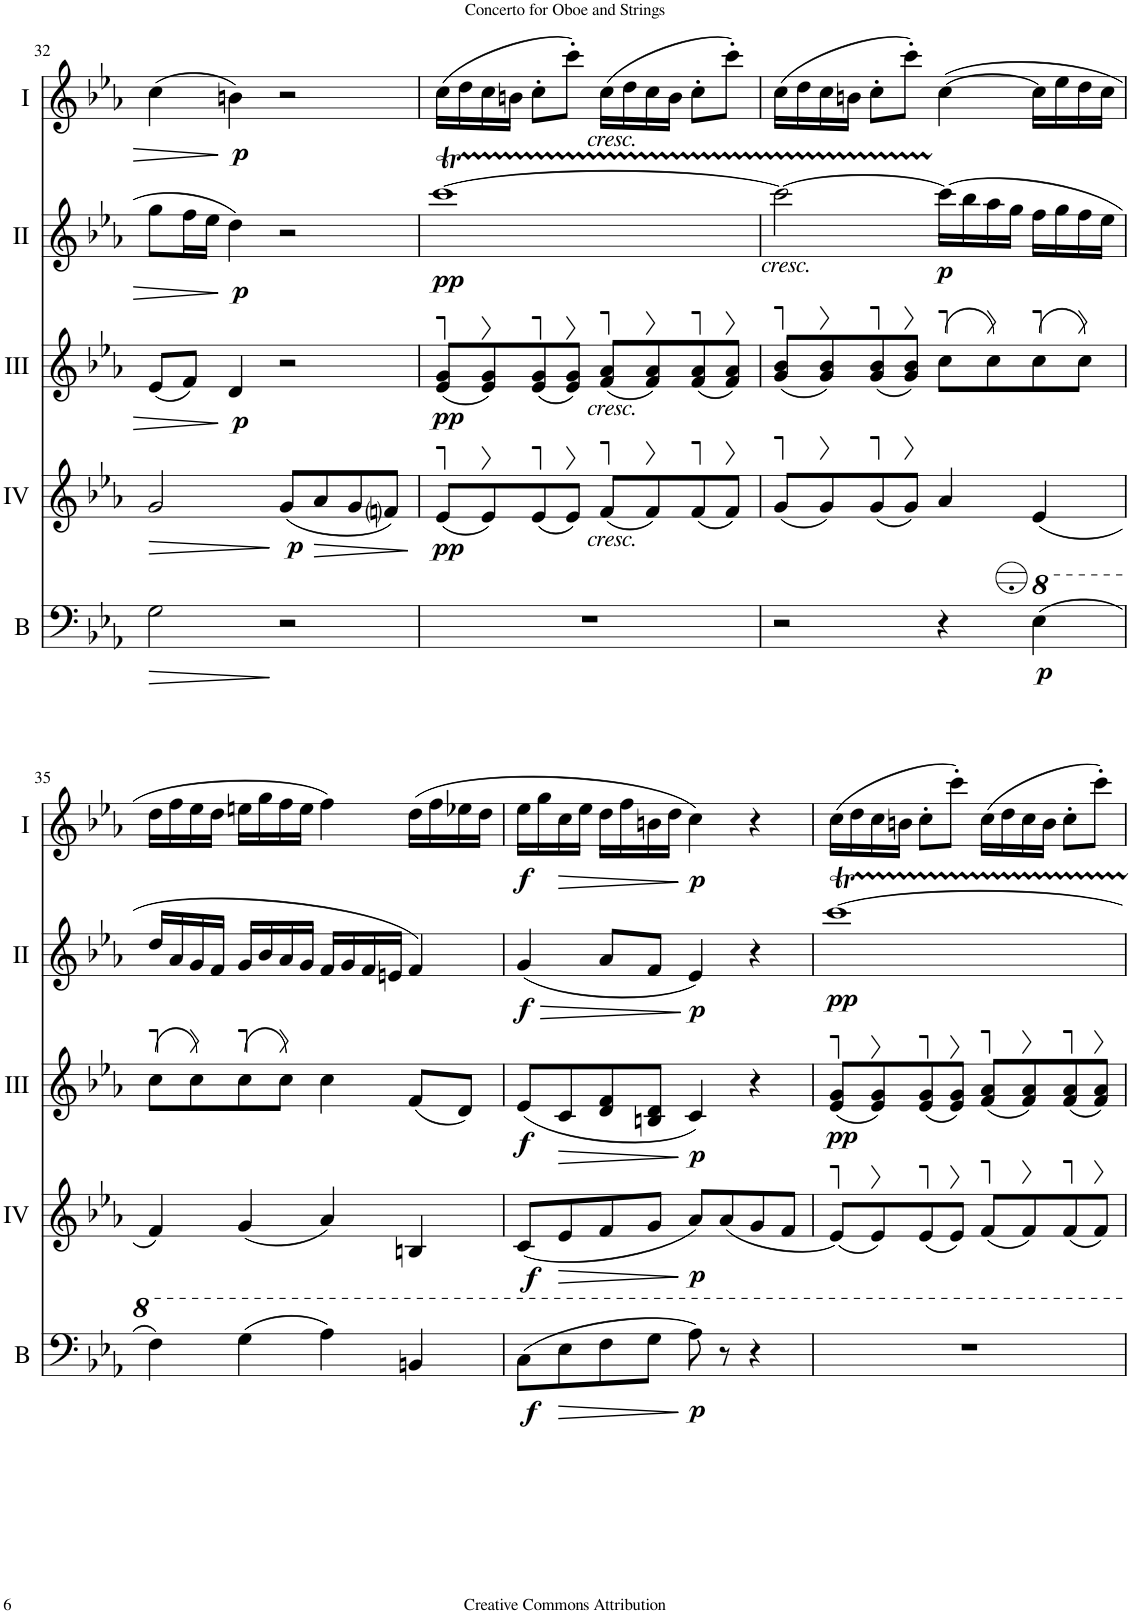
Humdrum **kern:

**kern	**dynam	**kern	**dynam	**kern	**dynam	**kern	**dynam	**kern	**dynam
*part5	*part5	*part4	*part4	*part3	*part3	*part2	*part2	*part1	*part1
*staff5	*staff5	*staff4	*staff4	*staff3	*staff3	*staff2	*staff2	*staff1	*staff1
*I"Bass	*	*I"Acc. 4	*	*I"Acc. 3	*	*I"Acc. 2	*	*I"Acc. 1	*
*I'B	*	*	*	*	*	*	*	*	*
!!LO:PB:g=z
*clefF4	*	*clefG2	*	*clefG2	*	*clefG2	*	*clefG2	*
*Trd7c12	*	*Trd7c12	*	*	*	*	*	*	*
*k[b-e-a-]	*	*k[b-e-a-]	*	*k[b-e-a-]	*	*k[b-e-a-]	*	*k[b-e-a-]	*
*M4/4	*	*M4/4	*	*M4/4	*	*M4/4	*	*M4/4	*
*met(c)	*	*met(c)	*	*met(c)	*	*met(c)	*	*met(c)	*
=32	=32	=32	=32	=32	=32	=32	=32	=32	=32
!	!LO:HP:b	!	!LO:HP:b	!	!	!	!	!	!
2G\	>	2g/	>	(8e-/L	.	8gg\L	.	(4cc\	.
.	.	.	.	8f/J)	.	16ff\L	.	.	.
.	.	.	.	.	.	16ee-\JJ	.	.	.
!	!	!	!	!	!LO:DY:b	!	!LO:DY:b	!	!LO:DY:b
.	.	.	.	4d/	p	4dd\	p	4bn\)	p
!	!	!	!LO:DY:n=1:b	!	!	!	!	!	!
2r	]	(8g/L	] p	2r	.	2r	.	2r	.
!	!	!	!LO:HP:b	!	!	!	!	!	!
.	.	8a-/	>	.	.	.	.	.	.
.	.	8g/	.	.	.	.	.	.	.
.	.	8fni/J)	.	.	.	.	.	.	.
.	.	.	]	.	.	.	.	.	.
=33	=33	=33	=33	=33	=33	=33	=33	=33	=33
!	!	!	!LO:DY:b	!	!LO:DY:b	!	!LO:DY:b	!	!
1r	.	(8e-/L	pp	(8e-/ 8g/L	pp	[1cccT	pp	(16cc\LL	.
.	.	.	.	.	.	.	.	16dd\	.
.	.	8e-/)	.	8e-/ 8g/)	.	.	.	16cc\	.
.	.	.	.	.	.	.	.	16bn\JJ	.
.	.	(8e-/	.	(8e-/ 8g/	.	.	.	8cc'\L	.
.	.	8e-/J)	.	8e-/ 8g/J)	.	.	.	8ccc'\J)	.
!	!	!	!	!	!	!	!	!LO:TX:b:i:t=cresc.	!
!	!	!	!	!LO:TX:b:i:t=cresc.	!	!	!	!	!
!	!	!LO:TX:b:i:t=cresc.	!	!	!	!	!	!	!
.	.	(8f/L	.	(8f/ 8a-/L	.	.	.	(16cc\LL	.
.	.	.	.	.	.	.	.	16dd\	.
.	.	8f/)	.	8f/ 8a-/)	.	.	.	16cc\	.
.	.	.	.	.	.	.	.	16b\JJ	.
.	.	(8f/	.	(8f/ 8a-/	.	.	.	8cc'\L	.
.	.	8f/J)	.	8f/ 8a-/J)	.	.	.	8ccc'\J)	.
=34	=34	=34	=34	=34	=34	=34	=34	=34	=34
!	!	!	!	!	!	!LO:TX:b:i:t=cresc.	!	!	!
2r	.	(8g/L	.	(8g/ 8b-/L	.	2cccTTT\_	.	(16cc\LL	.
.	.	.	.	.	.	.	.	16dd\	.
.	.	8g/)	.	8g/ 8b-/)	.	.	.	16cc\	.
.	.	.	.	.	.	.	.	16bn\JJ	.
.	.	(8g/	.	(8g/ 8b-/	.	.	.	8cc'\L	.
.	.	8g/J)	.	8g/ 8b-/J)	.	.	.	8ccc'\J)	.
!	!	!	!	!	!	!	!LO:DY:b	!	!
4r	.	4a-/	.	(8cc\L	.	(16ccc\LL]	p	([4cc\	.
.	.	.	.	.	.	16bb-\	.	.	.
.	.	.	.	8cc\)	.	16aa-\	.	.	.
.	.	.	.	.	.	16gg\JJ	.	.	.
!	!LO:DY:b	!	!	!	!	!	!	!	!
(4e-\	p	(4e-/	.	(8cc\	.	16ff\LL	.	16cc\LL]	.
.	.	.	.	.	.	16gg\	.	16ee-\	.
.	.	.	.	8cc\J)	.	16ff\	.	16dd\	.
.	.	.	.	.	.	16ee-\JJ	.	16cc\JJ	.
!!LO:LB:g=z
=35	=35	=35	=35	=35	=35	=35	=35	=35	=35
4f\)	.	4f/)	.	(8cc\L	.	16dd/LL	.	16dd\LL	.
.	.	.	.	.	.	16a-/	.	16ff\	.
.	.	.	.	8cc\)	.	16g/	.	16ee-\	.
.	.	.	.	.	.	16f/JJ	.	16dd\JJ	.
(4g\	.	(4g/	.	(8cc\	.	16g/LL	.	16een\LL	.
.	.	.	.	.	.	16b-/	.	16gg\	.
.	.	.	.	8cc\J)	.	16a-/	.	16ff\	.
.	.	.	.	.	.	16g/JJ	.	16ee\JJ	.
4a-\)	.	4a-/)	.	4cc\	.	16f/LL	.	4ff\)	.
.	.	.	.	.	.	16g/	.	.	.
.	.	.	.	.	.	16f/	.	.	.
.	.	.	.	.	.	16en/JJ	.	.	.
4Bn/	.	4Bn/	.	(8f/L	.	4f/)	.	(16dd\LL	.
.	.	.	.	.	.	.	.	16ff\	.
.	.	.	.	8d/J)	.	.	.	16ee-X\	.
.	.	.	.	.	.	.	.	16dd\JJ	.
=36	=36	=36	=36	=36	=36	=36	=36	=36	=36
!	!LO:DY:b	!	!LO:DY:b	!	!LO:DY:b	!	!LO:HP:b	!	!
!	!	!	!	!	!	!	!LO:DY:n=1:b	!	!LO:DY:b
(8c\L	f	(8c/L	f	(8e-/L	f	(4g/	> f	16ee-\LL	f
.	.	.	.	.	.	.	.	16gg\	.
!	!LO:HP:b	!	!LO:HP:b	!	!LO:HP:b	!	!	!	!LO:HP:b
8e-\	>	8e-/	>	8c/	>	.	.	16cc\	>
.	.	.	.	.	.	.	.	16ee-\JJ	.
8f\	.	8f/	.	8d/ 8f/	.	8a-/L	.	16dd\LL	.
.	.	.	.	.	.	.	.	16ff\	.
8g\J	.	8g/J	.	8Bn/ 8d/J	.	8f/J	.	16bn\	.
.	.	.	.	.	.	.	.	16dd\JJ	.
!	!LO:DY:n=1:b	!	!LO:DY:n=1:b	!	!LO:DY:n=1:b	!	!LO:DY:n=2:b	!	!LO:DY:n=1:b
8a-\)	] p	8a-/L)	] p	4c/)	] p	4e-/)	] p	4cc\)	] p
8r	.	(8a-/	.	.	.	.	.	.	.
4r	.	8g/	.	4r	.	4r	.	4r	.
.	.	8f/J	.	.	.	.	.	.	.
=37	=37	=37	=37	=37	=37	=37	=37	=37	=37
!	!	!	!	!	!LO:DY:b	!	!LO:DY:b	!	!
1r	.	(8e-/L)	.	(8e-/ 8g/L	pp	[1cccT	pp	(16cc\LL	.
.	.	.	.	.	.	.	.	16dd\	.
.	.	8e-/)	.	8e-/ 8g/)	.	.	.	16cc\	.
.	.	.	.	.	.	.	.	16bn\JJ	.
.	.	(8e-/	.	(8e-/ 8g/	.	.	.	8cc'\L	.
.	.	8e-/J)	.	8e-/ 8g/J)	.	.	.	8ccc'\J)	.
.	.	(8f/L	.	(8f/ 8a-/L	.	.	.	(16cc\LL	.
.	.	.	.	.	.	.	.	16dd\	.
.	.	8f/)	.	8f/ 8a-/)	.	.	.	16cc\	.
.	.	.	.	.	.	.	.	16b\JJ	.
.	.	(8f/	.	(8f/ 8a-/	.	.	.	8cc'\L	.
.	.	8f/J)	.	8f/ 8a-/J)	.	.	.	8ccc'\J)	.
=	=	=	=	=	=	=	=	=	=
*-	*-	*-	*-	*-	*-	*-	*-	*-	*-
